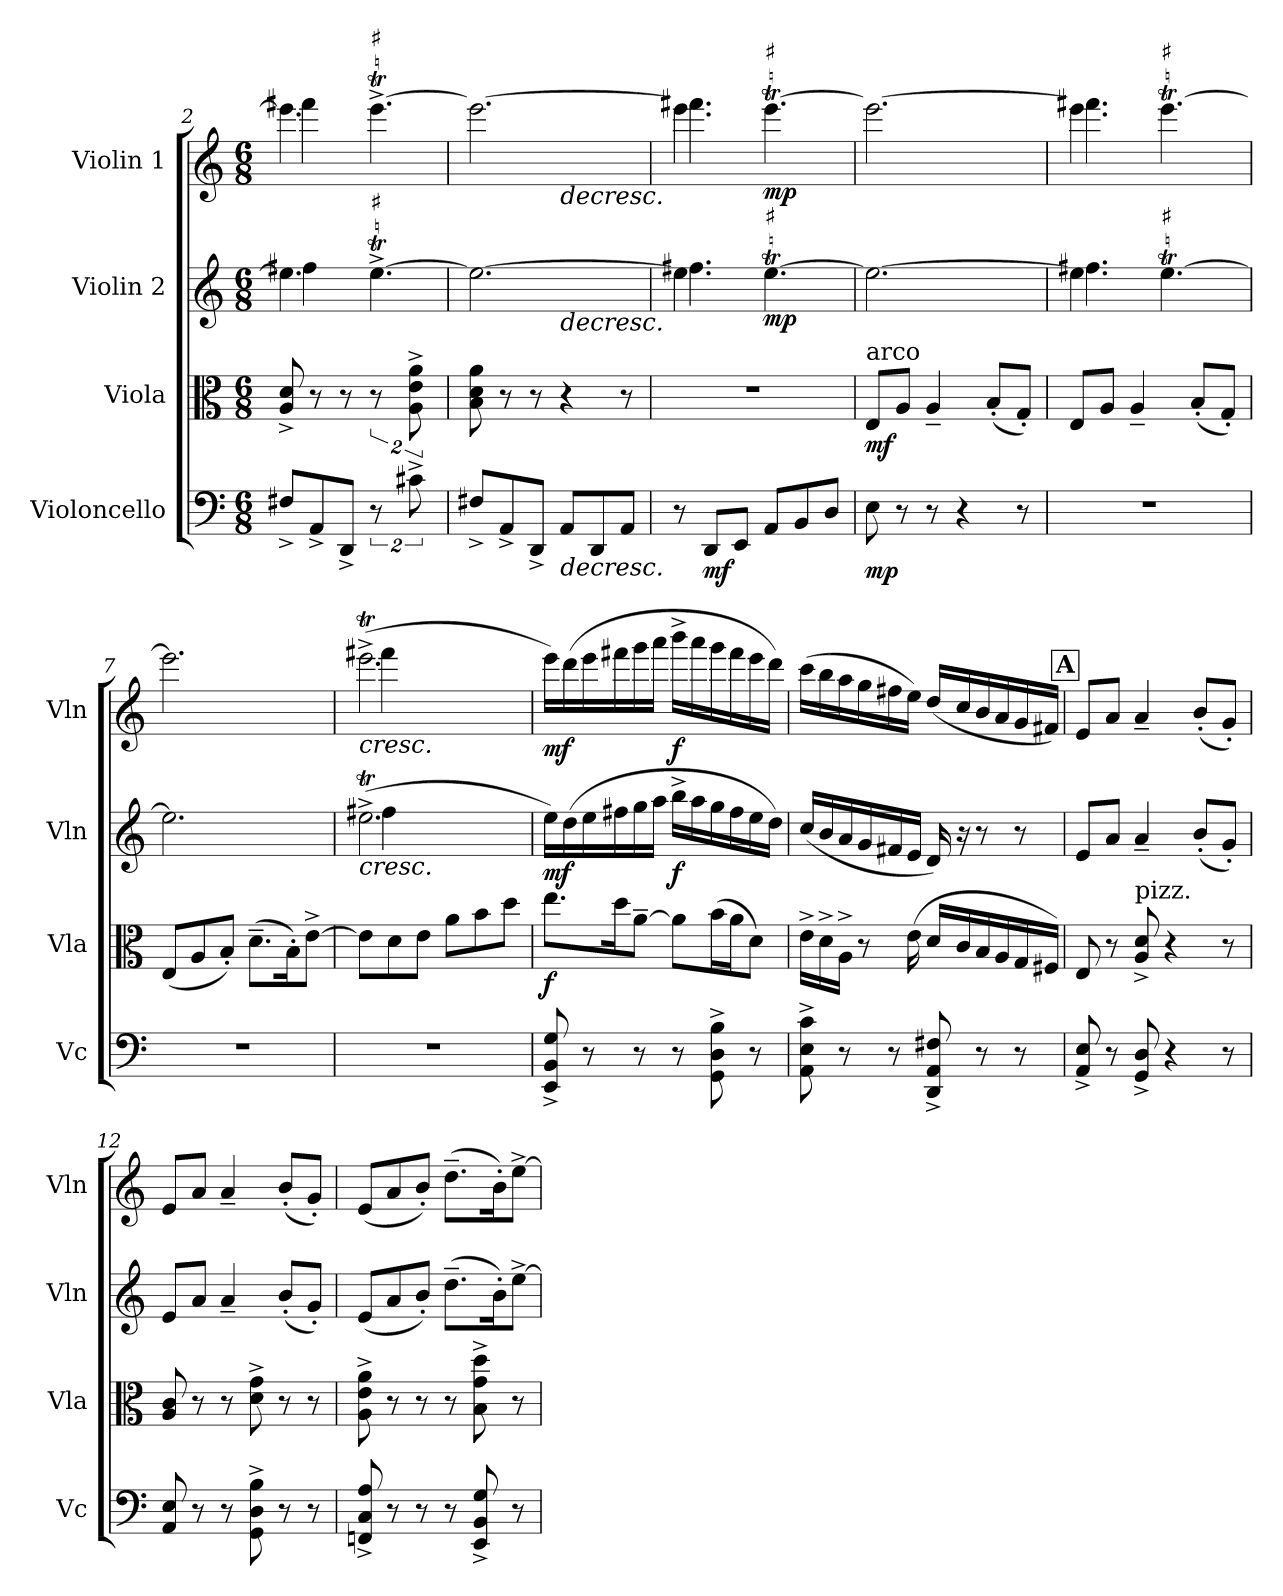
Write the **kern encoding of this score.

**kern	**dynam	**kern	**dynam	**kern	**dynam	**kern	**dynam
*part4	*part4	*part3	*part3	*part2	*part2	*part1	*part1
*staff4	*staff4	*staff3	*staff3	*staff2	*staff2	*staff1	*staff1
*I"Violoncello	*	*I"Viola	*	*I"Violin 2	*	*I"Violin 1	*
*I'Vc	*	*I'Vla	*	*I'Vln	*	*I'Vln	*
*clefF4	*	*clefC3	*	*clefG2	*	*clefG2	*
*k[]	*	*k[]	*	*k[]	*	*k[]	*
*M6/8	*	*M6/8	*	*M6/8	*	*M6/8	*
=2	=2	=2	=2	=2	=2	=2	=2
*	*	*	*	*^	*	*^	*
8F#X^/L	.	8A/^ 8d/^	.	4.ee\]	4ff#X	.	4.eee\]	4fff#X	.
8AA^/	.	8r	.	.	.	.	.	.	.
8DD^/J	.	8r	.	.	2ryy	.	.	2ryy	.
!	!	!	!	!	!	!	!LO:TX:a:t=♯	!	!
!	!	!	!	!LO:TX:a:t=♯	!	!	!	!	!
16%3r	.	16%3r	.	[4.eet^\	.	.	[4.eeet^\	.	.
16%3c#X^\	.	16%3A\^ 16%3e\^ 16%3a\^	.	.	.	.	.	.	.
=3	=3	=3	=3	=3	=3	=3	=3	=3	=3
8F#X^/L	.	8B\ 8d\ 8a\	.	2.ee\_	4.ryy	.	2.eee\_	4.ryy	.
8AA^/	.	8r	.	.	.	.	.	.	.
8DD^/J	.	8r	.	.	.	.	.	.	.
!	!LO:HP:b	!	!	!	!	!LO:HP:b	!	!	!LO:HP:b
8AA/L	>	4r	.	.	4.ryy	>	.	4.ryy	>
8DD/	.	.	.	.	.	.	.	.	.
8AA/J	.	8r	.	.	.	.	.	.	.
!!LO:LB:g=z	!!
=4	=4	=4	=4	=4	=4	=4	=4	=4	=4
8r	.	2.r	.	4.eeTTT\]	4.ff#X	.	4.eeeTTT\]	4.fff#X	.
!	!LO:DY:b	!	!	!	!	!	!	!	!
8DD/L	mf	.	.	.	.	.	.	.	.
8EE/J	.	.	.	.	.	.	.	.	.
!	!	!	!	!	!	!	!LO:TX:a:t=♯	!	!
!	!	!	!	!LO:TX:a:t=♯	!	!	!	!	!
!	!	!	!	!	!	!LO:DY:b	!	!	!LO:DY:b
8AA/L	.	.	.	[4.eet\	4ryy	mp	[4.eeet\	4ryy	mp
8BB/	.	.	.	.	.	.	.	.	.
8D/J	.	.	.	.	8ryy	.	.	8ryy	.
*	*	*	*	*v	*v	*	*	*	*
*	*	*	*	*	*	*v	*v	*
.	]	.	.	.	.	.	.
=5	=5	=5	=5	=5	=5	=5	=5
!	!	!LO:TX:a:t=arco	!	!	!	!	!
!	!LO:DY:b	!	!LO:DY:b	!	!	!	!
8E\	mp	8E/L	mf	2.ee\_	.	2.eee\_	.
8r	.	8A/J	.	.	.	.	.
8r	.	4A~/	.	.	.	.	.
4r	.	.	.	.	.	.	.
.	.	(8B'/L	.	.	.	.	.
8r	.	8G'/J)	.	.	.	.	.
=6	=6	=6	=6	=6	=6	=6	=6
*	*	*	*	*^	*	*^	*
2.r	.	8E/L	.	4.eeTTT\]	4.ff#X	.	4.eeeTTT\]	4.fff#X	.
.	.	8A/J	.	.	.	.	.	.	.
.	.	4A~/	.	.	.	.	.	.	.
!	!	!	!	!	!	!	!LO:TX:a:t=♯	!	!
!	!	!	!	!LO:TX:a:t=♯	!	!	!	!	!
.	.	.	.	[4.eet\	4ryy	.	[4.eeet\	4ryy	.
.	.	(8B'/L	.	.	.	.	.	.	.
.	.	8G'/J)	.	.	8ryy	.	.	8ryy	.
*	*	*	*	*v	*v	*	*	*	*
*	*	*	*	*	*	*v	*v	*
=7	=7	=7	=7	=7	=7	=7	=7
2.r	.	(8E/L	.	2.eeTTT\]	.	2.eeeTTT\]	.
.	.	8A/	.	.	.	.	.
.	.	8B'/J)	.	.	.	.	.
.	.	(8.d~\L	.	.	.	.	.
.	.	16B'\K)	.	.	.	.	.
.	.	[8e^\J	.	.	.	.	.
=8	=8	=8	=8	=8	=8	=8	=8
!	!	!	!	!	!	!LO:TX:a:t=♯	!
!	!	!	!	!LO:TX:a:t=♯	!	!	!
!	!	!	!	!	!LO:HP:b	!	!LO:HP:b
*	*	*	*	*^	*	*^	*
2.r	.	8e\L]	.	(2.eet^\	4ff#X	<	(2.eeet^\	4fff#X	<
.	.	8d\	.	.	.	.	.	.	.
.	.	8e\J	.	.	2ryy	.	.	2ryy	.
.	.	8a\L	.	.	.	.	.	.	.
.	.	8b\	.	.	.	.	.	.	.
.	.	8dd\J	.	.	.	.	.	.	.
*	*	*	*	*v	*v	*	*	*	*
*	*	*	*	*	*	*v	*v	*
.	.	.	.	.	]	.	]
!!LO:LB:g=z
=9	=9	=9	=9	=9	=9	=9	=9
!	!	!	!LO:DY:b	!	!LO:DY:b	!	!LO:DY:b
8EE/^ 8BB/^ 8G/^	.	8.ee\L	f	16ee\LL)	mf	16eee\LL)	mf
.	.	.	.	(16dd\	.	(16ddd\	.
8r	.	.	.	16ee\	.	16eee\	.
.	.	16dd\K	.	16ff#X\	.	16fff#X\	.
8r	.	[8a~\J	.	16gg\	.	16ggg\	.
.	.	.	.	16aa\JJ	.	16aaa\JJ	.
!	!	!	!	!	!LO:DY:n=1:b	!	!LO:DY:n=1:b
8r	.	8a\L]	.	16bb^\LL	[ f	16bbb^\LL	[ f
.	.	.	.	16aa\	.	16aaa\	.
8GG\^ 8D\^ 8B\^	.	(16b\L	.	16gg\	.	16ggg\	.
.	.	16a\J	.	16ff#\	.	16fff#\	.
8r	.	8d\J)	.	16ee\	.	16eee\	.
.	.	.	.	16dd\JJ)	.	16ddd\JJ)	.
=10	=10	=10	=10	=10	=10	=10	=10
8AA\^ 8E\^ 8c\^	.	16e^\LL	.	(16cc/LL	.	(16ccc\LL	.
.	.	16d^\	.	16b/	.	16bb\	.
8r	.	16A^\JJ	.	16a/	.	16aa\	.
.	.	8r	.	16g/	.	16gg\	.
8r	.	.	.	16f#X/	.	16ff#X\	.
.	.	(16e\	.	16e/JJ	.	16ee\JJ)	.
8DD/^ 8AA/^ 8F#X/^	.	16d/LL	.	16d/)	.	(16dd/LL	.
.	.	16c/	.	16r	.	16cc/	.
8r	.	16B/	.	8r	.	16b/	.
.	.	16A/	.	.	.	16a/	.
8r	.	16G/	.	8r	.	16g/	.
.	.	16F#X/JJ)	.	.	.	16f#X/JJ)	.
!!LO:REH:place=s1:a:B:cj:fs=14:t=A
=11	=11	=11	=11	=11	=11	=11	=11
8AA/^ 8E/^	.	8E/	.	8e/L	.	8e/L	.
8r	.	8r	.	8a/J	.	8a/J	.
!	!	!LO:TX:a:t=pizz.	!	!	!	!	!
8GG/^ 8D/^	.	8A/^ 8d/^	.	4a~/	.	4a~/	.
4r	.	4r	.	.	.	.	.
.	.	.	.	(8b'/L	.	(8b'/L	.
8r	.	8r	.	8g'/J)	.	8g'/J)	.
=12	=12	=12	=12	=12	=12	=12	=12
8AA/ 8E/	.	8A/ 8c/	.	8e/L	.	8e/L	.
8r	.	8r	.	8a/J	.	8a/J	.
8r	.	8r	.	4a~/	.	4a~/	.
8GG\^ 8D\^ 8B\^	.	8d\^ 8g\^	.	.	.	.	.
8r	.	8r	.	(8b'/L	.	(8b'/L	.
8r	.	8r	.	8g'/J)	.	8g'/J)	.
!!LO:LB:g=z
=13	=13	=13	=13	=13	=13	=13	=13
8FFn/^ 8C/^ 8A/^	.	8A\^ 8e\^ 8a\^	.	(8e/L	.	(8e/L	.
8r	.	8r	.	8a/	.	8a/	.
8r	.	8r	.	8b'/J)	.	8b'/J)	.
8r	.	8r	.	(8.dd~\L	.	(8.dd~\L	.
8EE/^ 8BB/^ 8G/^	.	8B\^ 8g\^ 8dd\^	.	.	.	.	.
.	.	.	.	16b'\K)	.	16b'\K)	.
8r	.	8r	.	[8ee^\J	.	[8ee^\J	.
=	=	=	=	=	=	=	=
*-	*-	*-	*-	*-	*-	*-	*-
